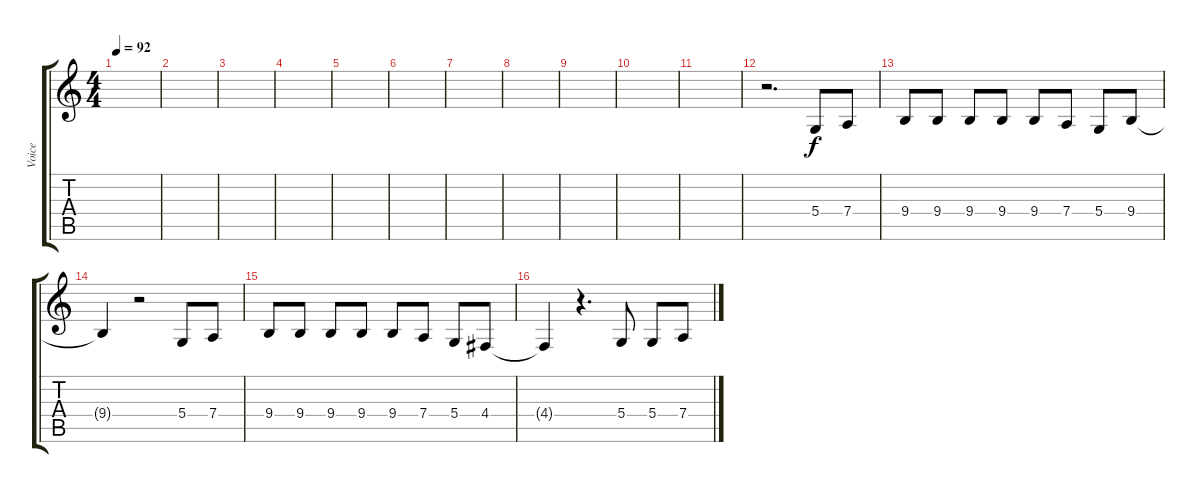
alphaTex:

\track ("Voice" "Voice") {instrument cello}
\staff {score tabs}
\tuning (E4 B3 G3 D3 A2 E2) {hide}
\ts (4 4)
\tempo 92
\clef g2
\ks c
|
|
|
|
|
|
|
|
|
|
|
r.2{d} 5.4.8 7.4.8 |
9.4.8 9.4.8 9.4.8 9.4.8 9.4.8 7.4.8 5.4.8 9.4.8 |
9.4{t}.4 r.2 5.4.8 7.4.8 |
9.4.8 9.4.8 9.4.8 9.4.8 9.4.8 7.4.8 5.4.8 4.4.8 |
4.4{t}.4 r.4{d} 5.4.8 5.4.8 7.4.8
